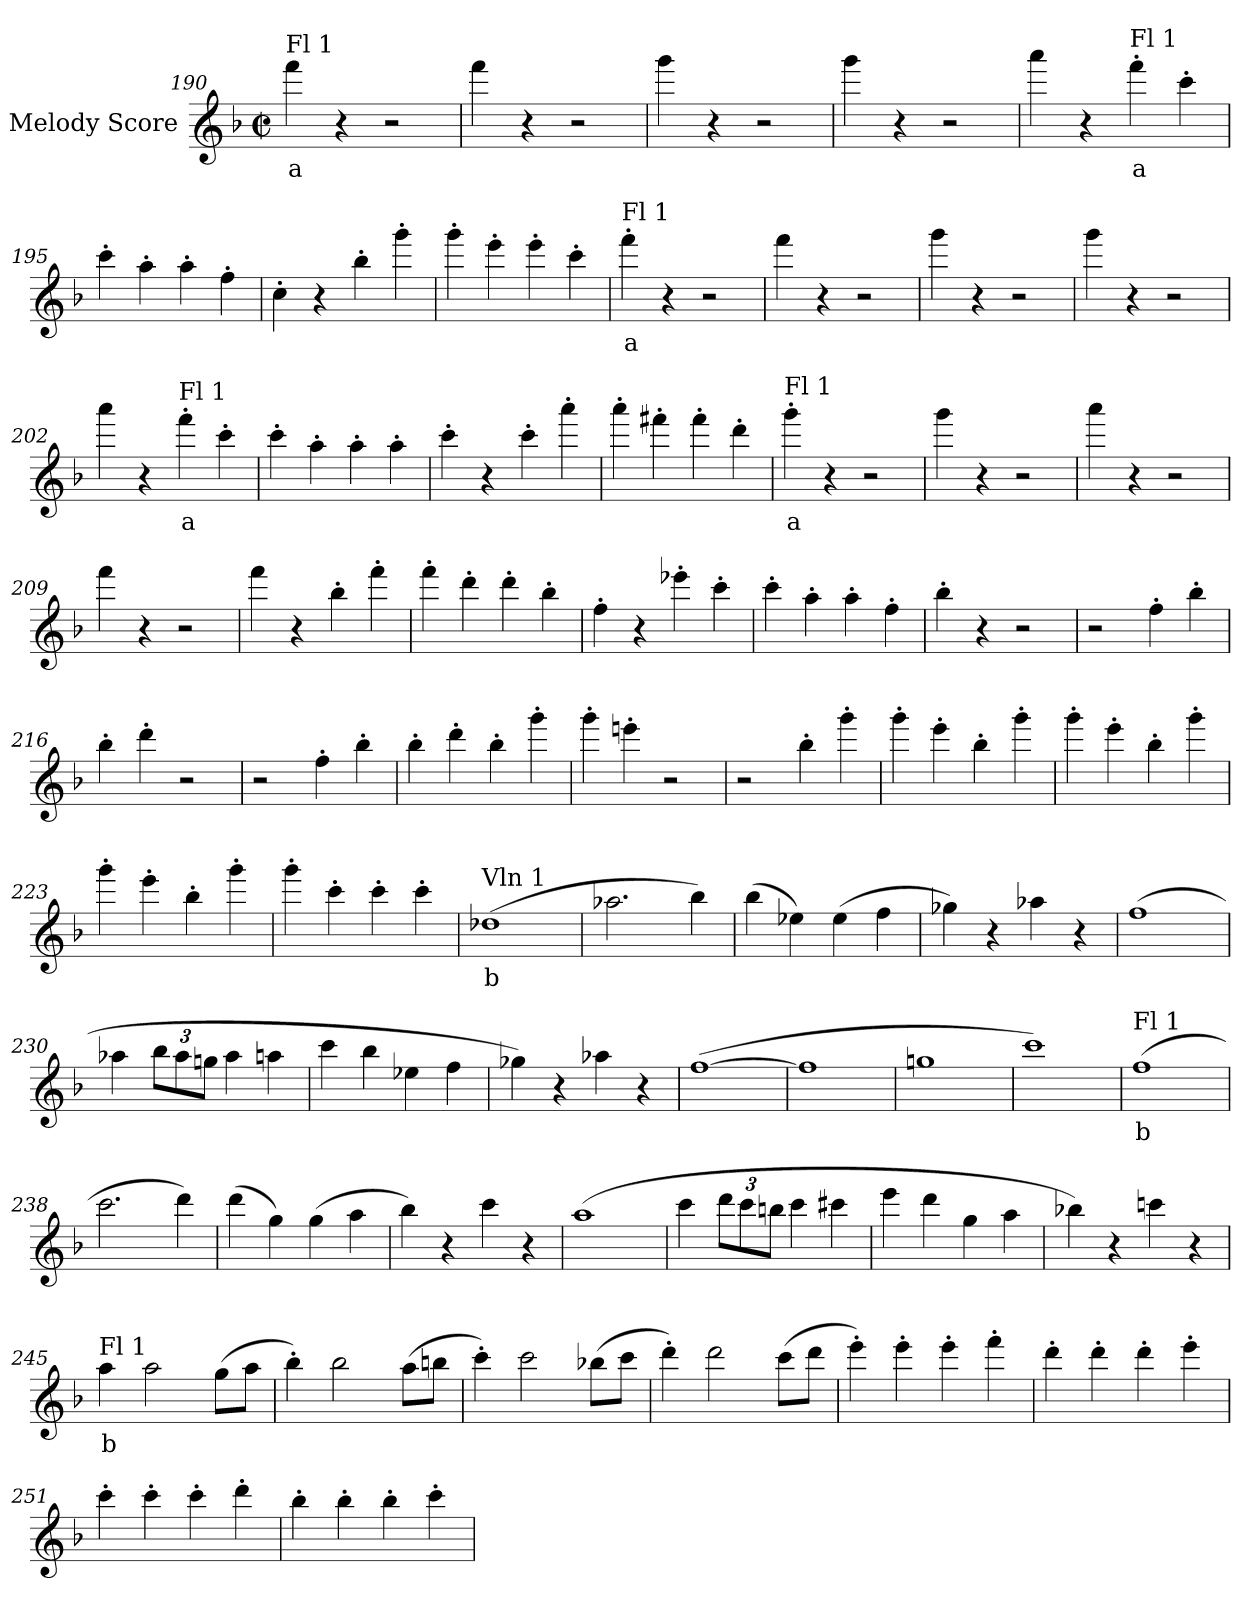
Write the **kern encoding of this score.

**kern	**text
*part1	*part1
*staff1	*staff1
*I"Melody Score	*
*clefG2	*
*k[b-]	*
*M2/2	*
*met(c|)	*
=190	=190
!LO:TX:a:t=Fl 1	!
!	!LO:LY:b:color=#FF0000
4fff\	a
4r	.
2r	.
=191	=191
4fff\	.
4r	.
2r	.
=192	=192
4ggg\	.
4r	.
2r	.
=193	=193
4ggg\	.
4r	.
2r	.
=194	=194
4aaa\	.
4r	.
!LO:TX:a:t=Fl 1	!
!	!LO:LY:b:color=#FF0000
4fff'\	a
4ccc'\	.
=195	=195
4ccc'\	.
4aa'\	.
4aa'\	.
4ff'\	.
=196	=196
4cc'\	.
4r	.
4bb-'\	.
4ggg'\	.
=197	=197
4ggg'\	.
4eee'\	.
4eee'\	.
4ccc'\	.
=198	=198
!LO:TX:a:t=Fl 1	!
!	!LO:LY:b:color=#FF0000
4fff'\	a
4r	.
2r	.
=199	=199
4fff\	.
4r	.
2r	.
=200	=200
4ggg\	.
4r	.
2r	.
=201	=201
4ggg\	.
4r	.
2r	.
=202	=202
4aaa\	.
4r	.
!LO:TX:a:t=Fl 1	!
!	!LO:LY:b:color=#FF0000
4fff'\	a
4ccc'\	.
=203	=203
4ccc'\	.
4aa'\	.
4aa'\	.
4aa'\	.
=204	=204
4ccc'\	.
4r	.
4ccc'\	.
4aaa'\	.
=205	=205
4aaa'\	.
4fff#X'\	.
4fff#'\	.
4ddd'\	.
=206	=206
!LO:TX:a:t=Fl 1	!
!	!LO:LY:b:color=#FF0000
4ggg'\	a
4r	.
2r	.
=207	=207
4ggg\	.
4r	.
2r	.
=208	=208
4aaa\	.
4r	.
2r	.
=209	=209
4fff\	.
4r	.
2r	.
=210	=210
4fff\	.
4r	.
4bb-'\	.
4fff'\	.
=211	=211
4fff'\	.
4ddd'\	.
4ddd'\	.
4bb-'\	.
=212	=212
4ff'\	.
4r	.
4eee-X'\	.
4ccc'\	.
=213	=213
4ccc'\	.
4aa'\	.
4aa'\	.
4ff'\	.
=214	=214
4bb-'\	.
4r	.
2r	.
=215	=215
2r	.
4ff'\	.
4bb-'\	.
=216	=216
4bb-'\	.
4ddd'\	.
2r	.
=217	=217
2r	.
4ff'\	.
4bb-'\	.
=218	=218
4bb-'\	.
4ddd'\	.
4bb-'\	.
4ggg'\	.
=219	=219
4ggg'\	.
4eeen'\	.
2r	.
=220	=220
2r	.
4bb-'\	.
4ggg'\	.
=221	=221
4ggg'\	.
4eee'\	.
4bb-'\	.
4ggg'\	.
=222	=222
4ggg'\	.
4eee'\	.
4bb-'\	.
4ggg'\	.
=223	=223
4ggg'\	.
4eee'\	.
4bb-'\	.
4ggg'\	.
=224	=224
4ggg'\	.
4ccc'\	.
4ccc'\	.
4ccc'\	.
=225	=225
!LO:TX:a:t=Vln 1	!
!	!LO:LY:b:color=#FF0000
(1dd-X	b
=226	=226
2.aa-X\	.
4bb-\)	.
=227	=227
(4bb-\	.
4ee-X\)	.
(4ee-\	.
4ff\	.
=228	=228
4gg-X\)	.
4r	.
4aa-X\	.
4r	.
=229	=229
(1ff	.
=230	=230
4aa-X\	.
*Xbrackettup	*
12bb-\L	.
12aa-\	.
12ggn\J	.
4aa-\	.
4aan\	.
=231	=231
4ccc\	.
4bb-\	.
4ee-X\	.
4ff\	.
=232	=232
4gg-X\)	.
4r	.
4aa-X\	.
4r	.
=233	=233
([1ff	.
=234	=234
1ff]	.
=235	=235
1ggn	.
=236	=236
1ccc)	.
=237	=237
!LO:TX:a:t=Fl 1	!
!	!LO:LY:b:color=#FF0000
(1ff	b
=238	=238
2.ccc\	.
4ddd\)	.
=239	=239
(4ddd\	.
4gg\)	.
(4gg\	.
4aa\	.
=240	=240
4bb-\)	.
4r	.
4ccc\	.
4r	.
=241	=241
(1aa	.
=242	=242
4ccc\	.
12ddd\L	.
12ccc\	.
12bbn\J	.
4ccc\	.
4ccc#X\	.
=243	=243
4eee\	.
4ddd\	.
4gg\	.
4aa\	.
=244	=244
4bb-X\)	.
4r	.
4cccn\	.
4r	.
=245	=245
!LO:TX:a:t=Fl 1	!
!	!LO:LY:b:color=#FF0000
4aa\	b
2aa\	.
(8gg\L	.
8aa\J	.
=246	=246
4bb-'\)	.
2bb-\	.
(8aa\L	.
8bbn\J	.
=247	=247
4ccc'\)	.
2ccc\	.
(8bb-X\L	.
8ccc\J	.
=248	=248
4ddd'\)	.
2ddd\	.
(8ccc\L	.
8ddd\J	.
=249	=249
4eee'\)	.
4eee'\	.
4eee'\	.
4fff'\	.
=250	=250
4ddd'\	.
4ddd'\	.
4ddd'\	.
4eee'\	.
=251	=251
4ccc'\	.
4ccc'\	.
4ccc'\	.
4ddd'\	.
=252	=252
4bb-'\	.
4bb-'\	.
4bb-'\	.
4ccc'\	.
=	=
*-	*-
